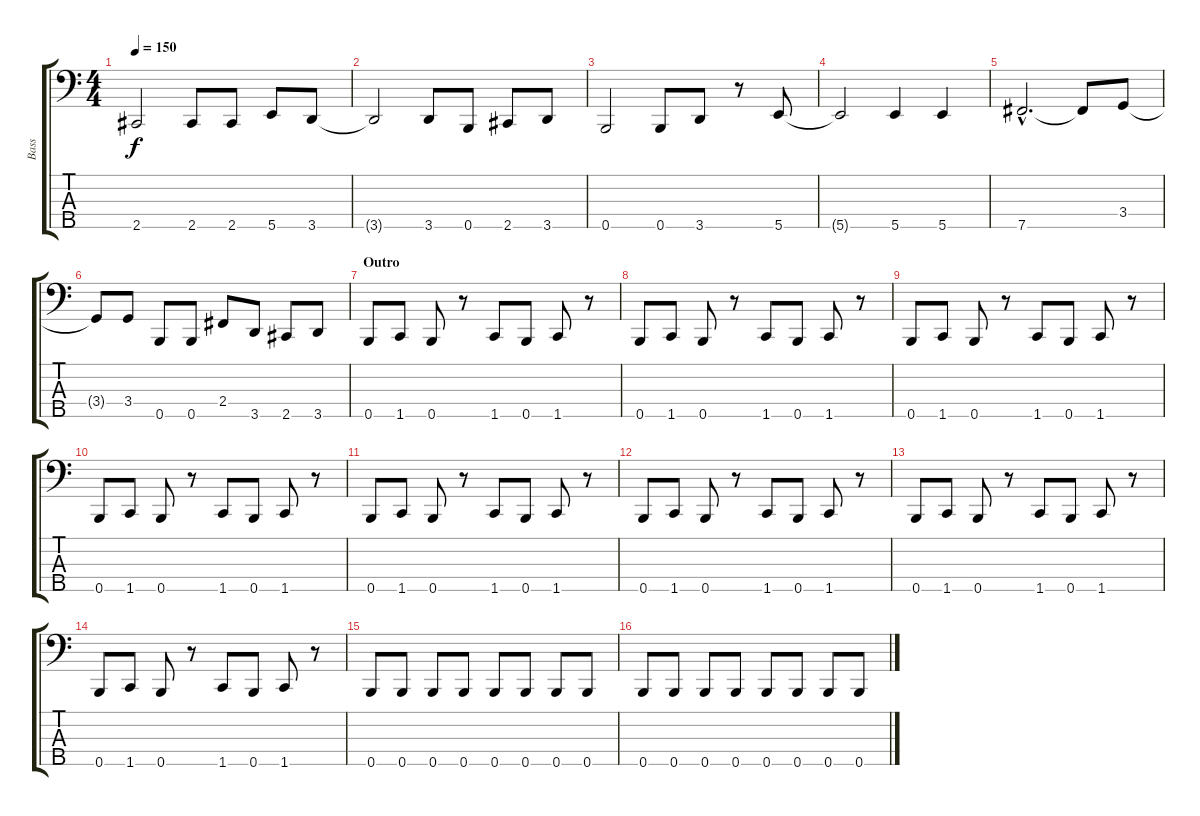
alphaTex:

\track ("Bass" "Bass") {instrument electricbassfinger}
\staff {score tabs}
\tuning (G2 D2 A1 E1 B0) {hide}
\ts (4 4)
\tempo 150
\clef f4
\ks c
2.5.2{dy f} 2.5.8 2.5.8 5.5.8 3.5.8 |
3.5{t}.2 3.5.8 0.5.8 2.5.8 3.5.8 |
0.5.2 0.5.8 3.5.8 r.8 5.5.8 |
5.5{t}.2 5.5.4 5.5.4 |
7.5{hac}.2{d} 7.5{t}.8 3.4.8 |
3.4{t}.8 3.4.8 0.5.8 0.5.8 2.4.8 3.5.8 2.5.8 3.5.8 |
\section ("" "Outro")
0.5.8 1.5.8 0.5.8 r.8 1.5.8 0.5.8 1.5.8 r.8 |
0.5.8 1.5.8 0.5.8 r.8 1.5.8 0.5.8 1.5.8 r.8 |
0.5.8 1.5.8 0.5.8 r.8 1.5.8 0.5.8 1.5.8 r.8 |
0.5.8 1.5.8 0.5.8 r.8 1.5.8 0.5.8 1.5.8 r.8 |
0.5.8 1.5.8 0.5.8 r.8 1.5.8 0.5.8 1.5.8 r.8 |
0.5.8 1.5.8 0.5.8 r.8 1.5.8 0.5.8 1.5.8 r.8 |
0.5.8 1.5.8 0.5.8 r.8 1.5.8 0.5.8 1.5.8 r.8 |
0.5.8 1.5.8 0.5.8 r.8 1.5.8 0.5.8 1.5.8 r.8 |
0.5.8 0.5.8 0.5.8 0.5.8 0.5.8 0.5.8 0.5.8 0.5.8 |
0.5.8 0.5.8 0.5.8 0.5.8 0.5.8 0.5.8 0.5.8 0.5.8
